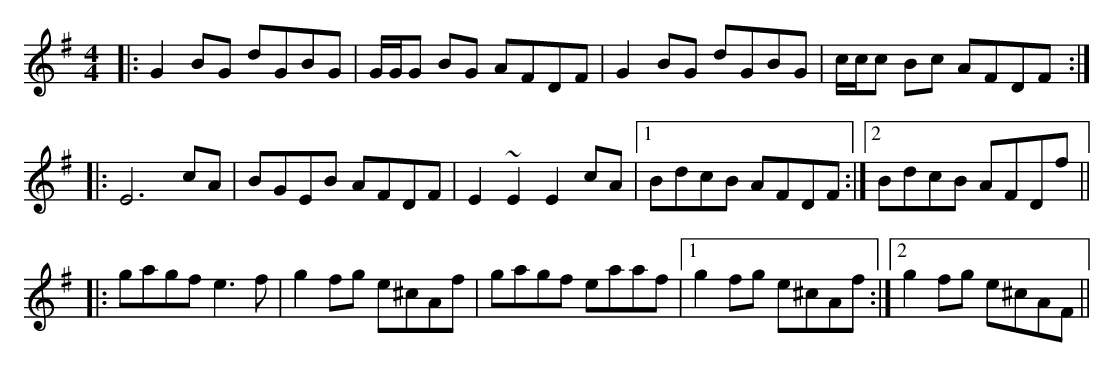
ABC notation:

X:1
M:4/4
K:G
|:G2BG dGBG|G/G/G BG AFDF|G2BG dGBG|c/c/c Bc AFDF:|
|:E6 cA|BGEB AFDF|E2~E2 E2cA|1 BdcB AFDF:|2 BdcB AFDf||
|:gagf e3f|g2fg e^cAf|gagf eaaf|1 g2fg e^cAf:|2 g2 fg e^cAF||
